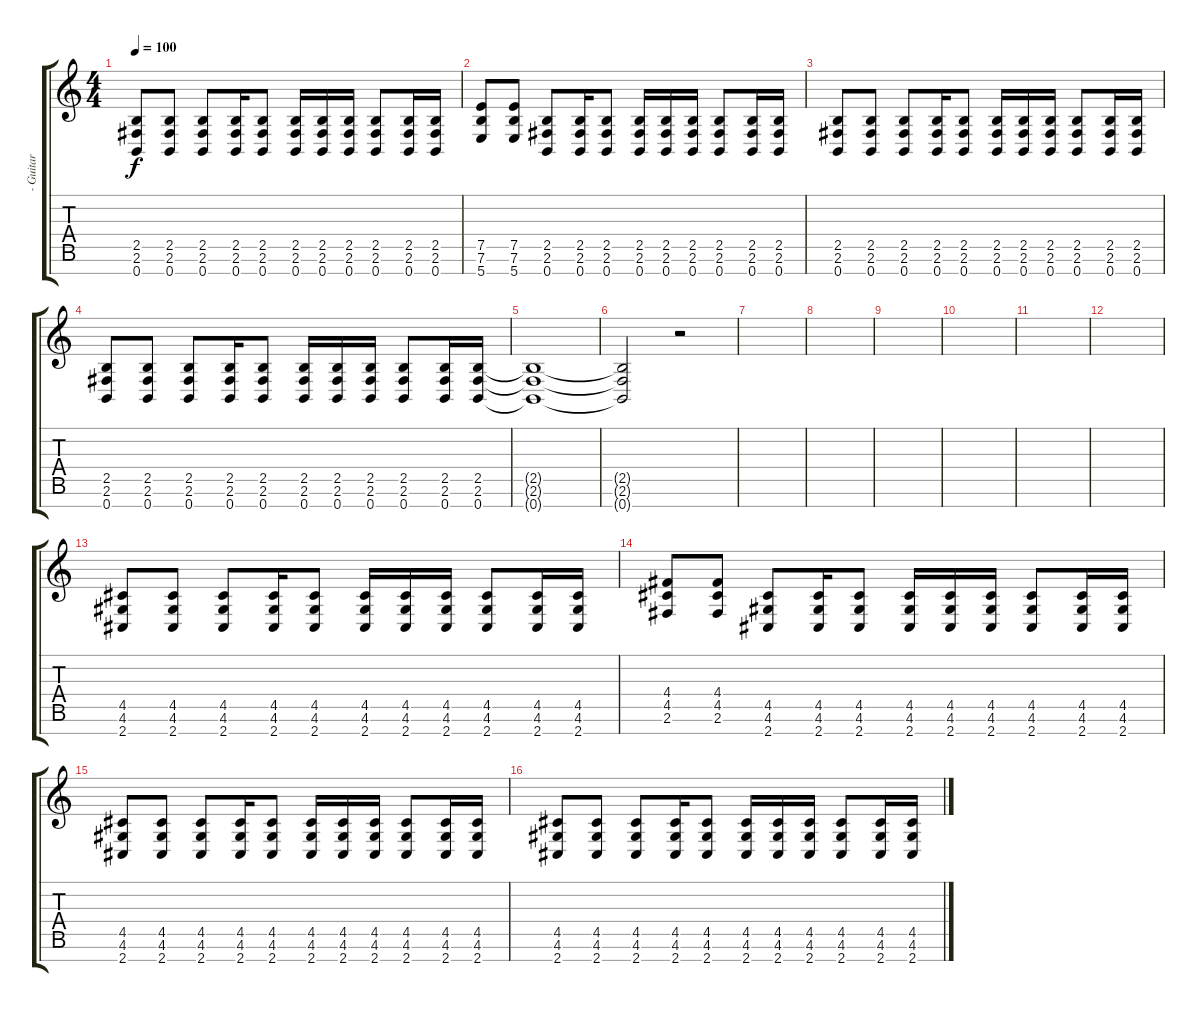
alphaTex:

\track ("- Guitar" "- Guitar") {instrument overdrivenguitar}
\staff {score tabs}
\tuning (E4 B3 G3 D3 A2 E2 B1) {hide}
\ts (4 4)
\tempo 100
\clef g2
\ks c
(2.5 2.6 0.7).8{dy f} (2.5 2.6 0.7).8 (2.5 2.6 0.7).8 (2.5 2.6 0.7).16 (2.5 2.6 0.7).8 (2.5 2.6 0.7).16 (2.5 2.6 0.7).16 (2.5 2.6 0.7).16 (2.5 2.6 0.7).8 (2.5 2.6 0.7).16 (2.5 2.6 0.7).16 |
(7.5 7.6 5.7).8 (7.5 7.6 5.7).8 (2.5 2.6 0.7).8 (2.5 2.6 0.7).16 (2.5 2.6 0.7).8 (2.5 2.6 0.7).16 (2.5 2.6 0.7).16 (2.5 2.6 0.7).16 (2.5 2.6 0.7).8 (2.5 2.6 0.7).16 (2.5 2.6 0.7).16 |
(2.5 2.6 0.7).8 (2.5 2.6 0.7).8 (2.5 2.6 0.7).8 (2.5 2.6 0.7).16 (2.5 2.6 0.7).8 (2.5 2.6 0.7).16 (2.5 2.6 0.7).16 (2.5 2.6 0.7).16 (2.5 2.6 0.7).8 (2.5 2.6 0.7).16 (2.5 2.6 0.7).16 |
(2.5 2.6 0.7).8 (2.5 2.6 0.7).8 (2.5 2.6 0.7).8 (2.5 2.6 0.7).16 (2.5 2.6 0.7).8 (2.5 2.6 0.7).16 (2.5 2.6 0.7).16 (2.5 2.6 0.7).16 (2.5 2.6 0.7).8 (2.5 2.6 0.7).16 (2.5 2.6 0.7).16 |
(2.5{t} 2.6{t} 0.7{t}).1 |
(2.5{t} 2.6{t} 0.7{t}).2 r.2 |
|
|
|
|
|
|
(4.5 4.6 2.7).8 (4.5 4.6 2.7).8 (4.5 4.6 2.7).8 (4.5 4.6 2.7).16 (4.5 4.6 2.7).8 (4.5 4.6 2.7).16 (4.5 4.6 2.7).16 (4.5 4.6 2.7).16 (4.5 4.6 2.7).8 (4.5 4.6 2.7).16 (4.5 4.6 2.7).16 |
(4.4 4.5 2.6).8 (4.4 4.5 2.6).8 (4.5 4.6 2.7).8 (4.5 4.6 2.7).16 (4.5 4.6 2.7).8 (4.5 4.6 2.7).16 (4.5 4.6 2.7).16 (4.5 4.6 2.7).16 (4.5 4.6 2.7).8 (4.5 4.6 2.7).16 (4.5 4.6 2.7).16 |
(4.5 4.6 2.7).8 (4.5 4.6 2.7).8 (4.5 4.6 2.7).8 (4.5 4.6 2.7).16 (4.5 4.6 2.7).8 (4.5 4.6 2.7).16 (4.5 4.6 2.7).16 (4.5 4.6 2.7).16 (4.5 4.6 2.7).8 (4.5 4.6 2.7).16 (4.5 4.6 2.7).16 |
(4.5 4.6 2.7).8 (4.5 4.6 2.7).8 (4.5 4.6 2.7).8 (4.5 4.6 2.7).16 (4.5 4.6 2.7).8 (4.5 4.6 2.7).16 (4.5 4.6 2.7).16 (4.5 4.6 2.7).16 (4.5 4.6 2.7).8 (4.5 4.6 2.7).16 (4.5 4.6 2.7).16
